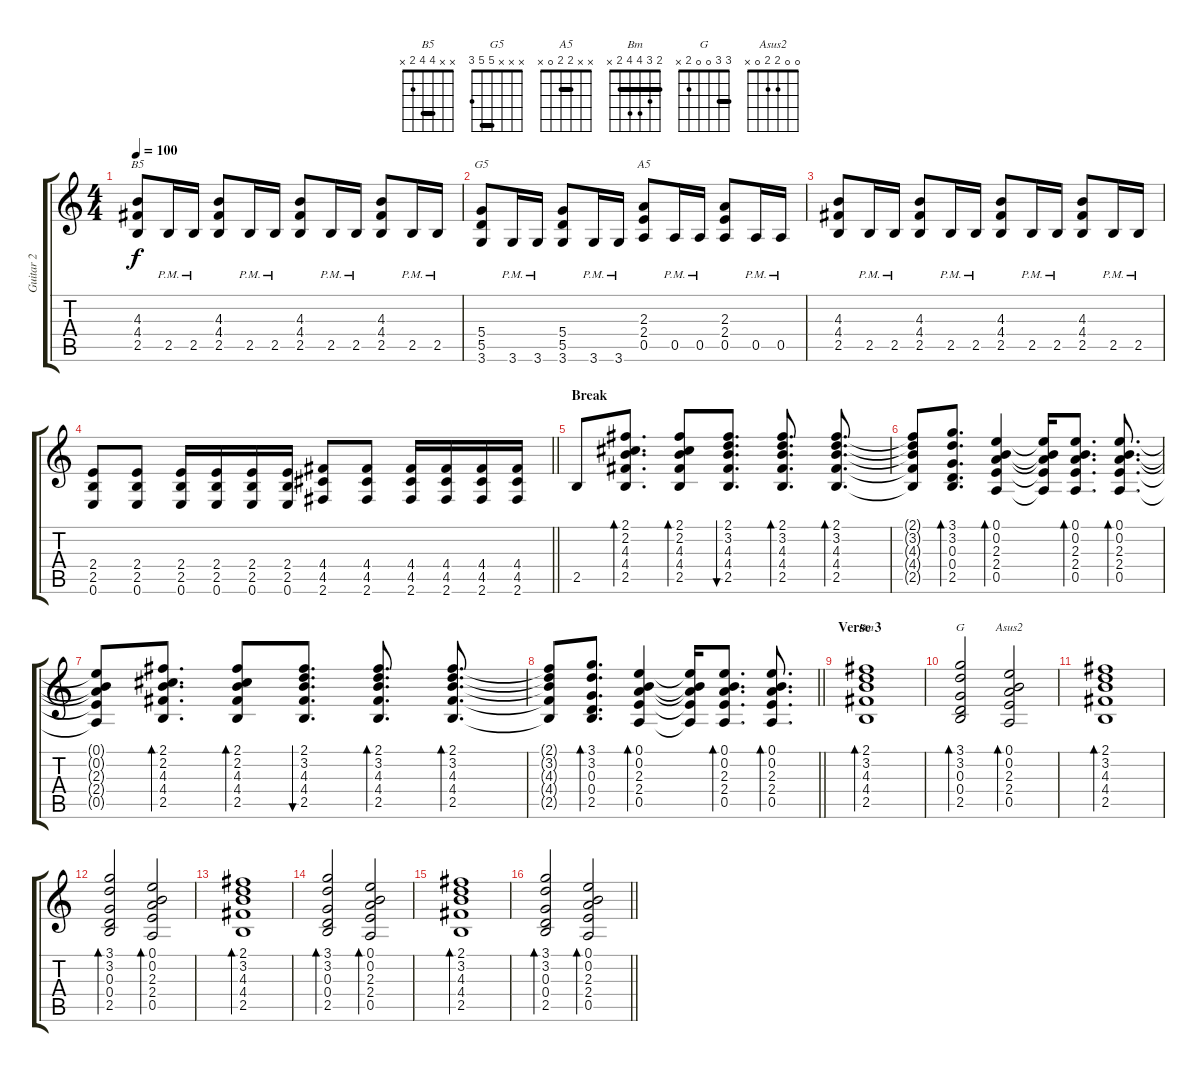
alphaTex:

\track ("Guitar 2" "Guitar 2") {instrument electricguitarclean}
\staff {score tabs}
\tuning (E4 B3 G3 D3 A2 E2) {hide}
\chord ("B5" x x 4 4 2 x) {barre 4}
\chord ("G5" x x x 5 5 3) {barre 5}
\chord ("A5" x x 2 2 0 x) {barre 2}
\chord ("Bm" 2 3 4 4 2 x) {barre 2}
\chord ("G" 3 3 0 0 2 x) {barre 3}
\chord ("Asus2" 0 0 2 2 0 x)
\ts (4 4)
\tempo 100
\clef g2
\ks c
(4.3 4.4 2.5).8{ch "B5" dy f instrument distortionguitar} 2.5{pm}.16 2.5{pm}.16 (4.3 4.4 2.5).8 2.5{pm}.16 2.5{pm}.16 (4.3 4.4 2.5).8 2.5{pm}.16 2.5{pm}.16 (4.3 4.4 2.5).8 2.5{pm}.16 2.5{pm}.16 |
(5.4 5.5 3.6).8{ch "G5"} 3.6{pm}.16 3.6{pm}.16 (5.4 5.5 3.6).8 3.6{pm}.16 3.6{pm}.16 (2.3 2.4 0.5).8{ch "A5"} 0.5{pm}.16 0.5{pm}.16 (2.3 2.4 0.5).8 0.5{pm}.16 0.5{pm}.16 |
(4.3 4.4 2.5).8{instrument distortionguitar} 2.5{pm}.16 2.5{pm}.16 (4.3 4.4 2.5).8 2.5{pm}.16 2.5{pm}.16 (4.3 4.4 2.5).8 2.5{pm}.16 2.5{pm}.16 (4.3 4.4 2.5).8 2.5{pm}.16 2.5{pm}.16 |
\barLineRight lightlight
(2.4 2.5 0.6).8 (2.4 2.5 0.6).8 (2.4 2.5 0.6).16 (2.4 2.5 0.6).16 (2.4 2.5 0.6).16 (2.4 2.5 0.6).16 (4.4 4.5 2.6).8 (4.4 4.5 2.6).8 (4.4 4.5 2.6).16 (4.4 4.5 2.6).16 (4.4 4.5 2.6).16 (4.4 4.5 2.6).16 |
\section ("" "Break")
2.5.8{volume 13 instrument electricguitarclean} (2.1 2.2 4.3 4.4 2.5).8{d bd 30} (2.1 2.2 4.3 4.4 2.5).8{bd 30} (2.1 3.2 4.3 4.4 2.5).8{d bu 30} (2.1 3.2 4.3 4.4 2.5).8{d bd 30} (2.1 3.2 4.3 4.4 2.5).8{d bd 30} |
(2.1{t} 3.2{t} 4.3{t} 4.4{t} 2.5{t}).8 (3.1 3.2 0.3 0.4 2.5).8{d bd 30} (0.1 0.2 2.3 2.4 0.5).4{bd 30} (0.1{t} 0.2{t} 2.3{t} 2.4{t} 0.5{t}).16 (0.1 0.2 2.3 2.4 0.5).8{d bd 30} (0.1 0.2 2.3 2.4 0.5).8{d bd 30} |
(0.1{t} 0.2{t} 2.3{t} 2.4{t} 0.5{t}).8 (2.1 2.2 4.3 4.4 2.5).8{d bd 30} (2.1 2.2 4.3 4.4 2.5).8{bd 30} (2.1 3.2 4.3 4.4 2.5).8{d bu 30} (2.1 3.2 4.3 4.4 2.5).8{d bd 30} (2.1 3.2 4.3 4.4 2.5).8{d bd 30} |
\barLineRight lightlight
(2.1{t} 3.2{t} 4.3{t} 4.4{t} 2.5{t}).8 (3.1 3.2 0.3 0.4 2.5).8{d bd 30} (0.1 0.2 2.3 2.4 0.5).4{bd 30} (0.1{t} 0.2{t} 2.3{t} 2.4{t} 0.5{t}).16 (0.1 0.2 2.3 2.4 0.5).8{d bd 30} (0.1 0.2 2.3 2.4 0.5).8{d bd 30} |
\section ("" "Verse 3")
(2.1 3.2 4.3 4.4 2.5).1{bd 120 ch "Bm"} |
(3.1 3.2 0.3 0.4 2.5).2{bd 120 ch "G"} (0.1 0.2 2.3 2.4 0.5).2{bd 120 ch "Asus2"} |
(2.1 3.2 4.3 4.4 2.5).1{bd 120} |
(3.1 3.2 0.3 0.4 2.5).2{bd 120} (0.1 0.2 2.3 2.4 0.5).2{bd 120} |
(2.1 3.2 4.3 4.4 2.5).1{bd 120} |
(3.1 3.2 0.3 0.4 2.5).2{bd 120} (0.1 0.2 2.3 2.4 0.5).2{bd 120} |
(2.1 3.2 4.3 4.4 2.5).1{bd 120} |
\barLineRight lightlight
(3.1 3.2 0.3 0.4 2.5).2{bd 120} (0.1 0.2 2.3 2.4 0.5).2{bd 120}
